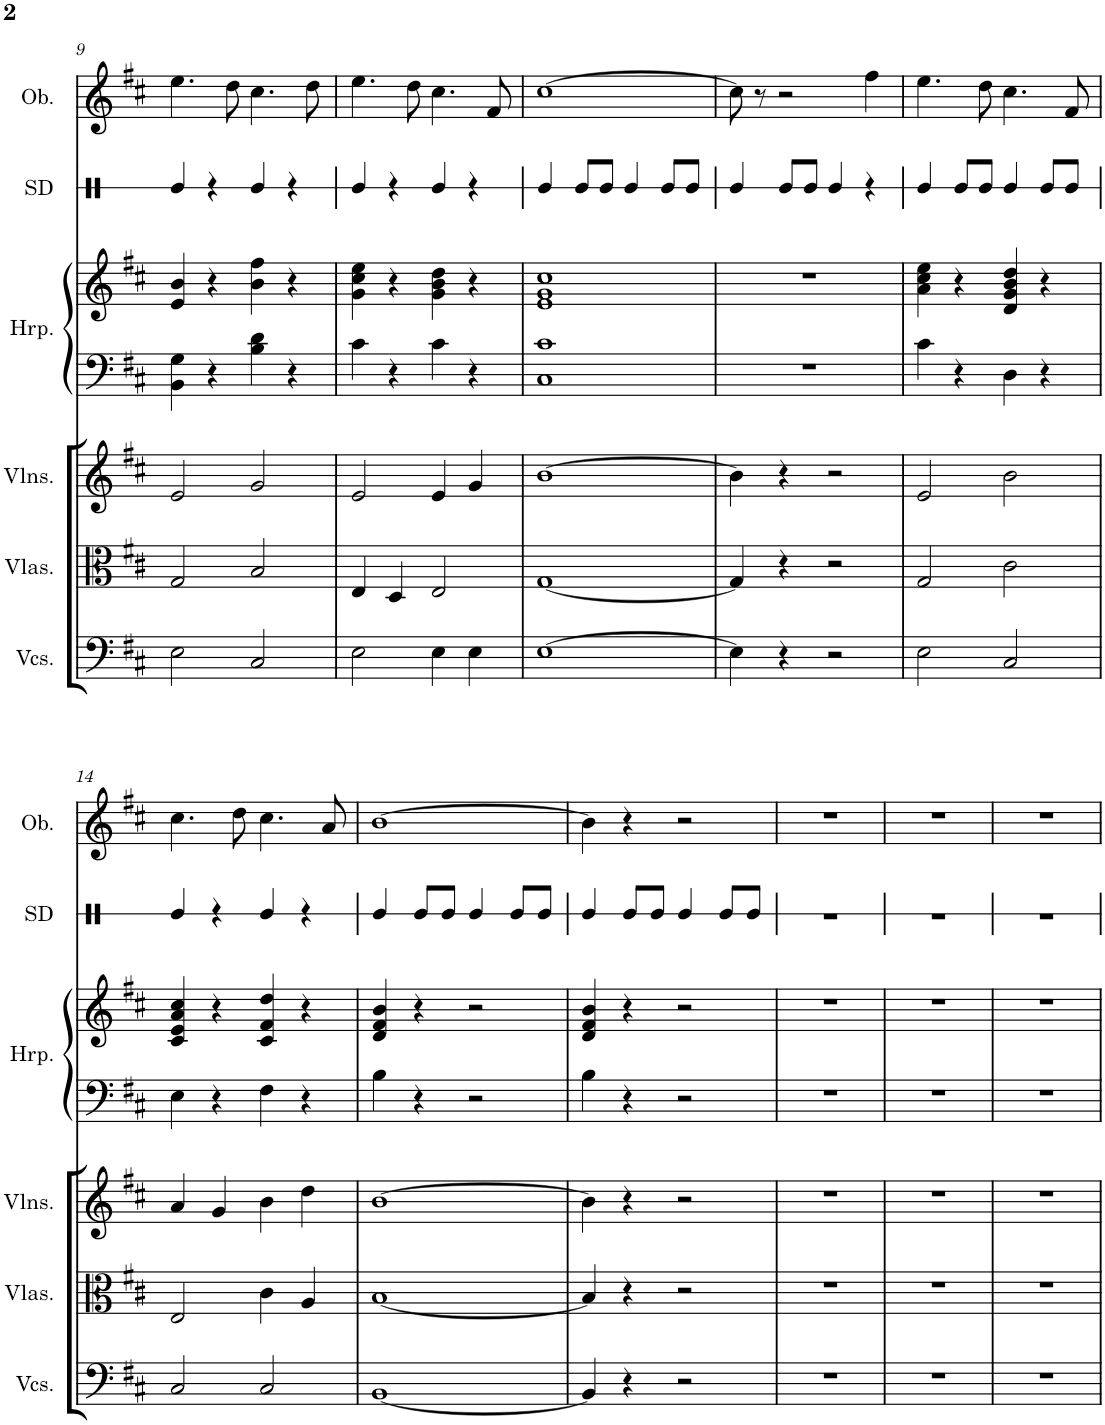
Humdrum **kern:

**kern	**kern	**kern	**kern	**kern	**kern	**kern
*part6	*part5	*part4	*part3	*part3	*part2	*part1
*staff7	*staff6	*staff5	*staff4	*staff3	*staff2	*staff1
*I"Violoncellos	*I"Violas	*I"Violins	*I"Harp	*	*I"Snare Drum	*I"Oboe
*I'Vcs.	*I'Vlas.	*I'Vlns.	*I'Hrp.	*	*I'SD	*I'Ob.
!!LO:PB:g=z
*clefF4	*clefC3	*clefG2	*clefF4	*clefG2	*clefX	*clefG2
*k[f#c#]	*k[f#c#]	*k[f#c#]	*k[f#c#]	*k[f#c#]	*k[]	*k[f#c#]
*M4/4	*M4/4	*M4/4	*M4/4	*M4/4	*M4/4	*M4/4
=9	=9	=9	=9	=9	=9	=9
2E\	2G/	2e/	4BB\ 4G\	4e/ 4b/	4Re/	4.ee\
.	.	.	4r	4r	4r	.
.	.	.	.	.	.	8dd\
2C#/	2B/	2g/	4B\ 4d\	4b\ 4ff#\	4Re/	4.cc#\
.	.	.	4r	4r	4r	.
.	.	.	.	.	.	8dd\
=10	=10	=10	=10	=10	=10	=10
2E\	4E/	2e/	4c#\	4g\ 4cc#\ 4ee\	4Re/	4.ee\
.	4D/	.	4r	4r	4r	.
.	.	.	.	.	.	8dd\
4E\	2E/	4e/	4c#\	4g\ 4b\ 4dd\	4Re/	4.cc#\
4E\	.	4g/	4r	4r	4r	.
.	.	.	.	.	.	8f#/
=11	=11	=11	=11	=11	=11	=11
[1E	[1G	[1b	1C# 1c#	1e 1g 1cc#	4Re/	[1cc#
.	.	.	.	.	8Re/L	.
.	.	.	.	.	8Re/J	.
.	.	.	.	.	4Re/	.
.	.	.	.	.	8Re/L	.
.	.	.	.	.	8Re/J	.
=12	=12	=12	=12	=12	=12	=12
4E\]	4G/]	4b\]	1r	1r	4Re/	8cc#\]
.	.	.	.	.	.	8r
4r	4r	4r	.	.	8Re/L	2r
.	.	.	.	.	8Re/J	.
2r	2r	2r	.	.	4Re/	.
.	.	.	.	.	4r	4ff#\
=13	=13	=13	=13	=13	=13	=13
2E\	2G/	2e/	4c#\	4a\ 4cc#\ 4ee\	4Re/	4.ee\
.	.	.	4r	4r	8Re/L	.
.	.	.	.	.	8Re/J	8dd\
2C#/	2c#\	2b\	4D\	4d/ 4g/ 4b/ 4dd/	4Re/	4.cc#\
.	.	.	4r	4r	8Re/L	.
.	.	.	.	.	8Re/J	8f#/
!!LO:LB:g=z
=14	=14	=14	=14	=14	=14	=14
2C#/	2E/	4a/	4E\	4c#/ 4e/ 4a/ 4cc#/	4Re/	4.cc#\
.	.	4g/	4r	4r	4r	.
.	.	.	.	.	.	8dd\
2C#/	4c#\	4b\	4F#\	4c#/ 4f#/ 4dd/	4Re/	4.cc#\
.	4A/	4dd\	4r	4r	4r	.
.	.	.	.	.	.	8a/
=15	=15	=15	=15	=15	=15	=15
[1BB	[1B	[1b	4B\	4d/ 4f#/ 4b/	4Re/	[1b
.	.	.	4r	4r	8Re/L	.
.	.	.	.	.	8Re/J	.
.	.	.	2r	2r	4Re/	.
.	.	.	.	.	8Re/L	.
.	.	.	.	.	8Re/J	.
=16	=16	=16	=16	=16	=16	=16
4BB/]	4B/]	4b\]	4B\	4d/ 4f#/ 4b/	4Re/	4b\]
4r	4r	4r	4r	4r	8Re/L	4r
.	.	.	.	.	8Re/J	.
2r	2r	2r	2r	2r	4Re/	2r
.	.	.	.	.	8Re/L	.
.	.	.	.	.	8Re/J	.
=17	=17	=17	=17	=17	=17	=17
1r	1r	1r	1r	1r	1r	1r
=18	=18	=18	=18	=18	=18	=18
1r	1r	1r	1r	1r	1r	1r
=19	=19	=19	=19	=19	=19	=19
1r	1r	1r	1r	1r	1r	1r
=	=	=	=	=	=	=
*-	*-	*-	*-	*-	*-	*-
